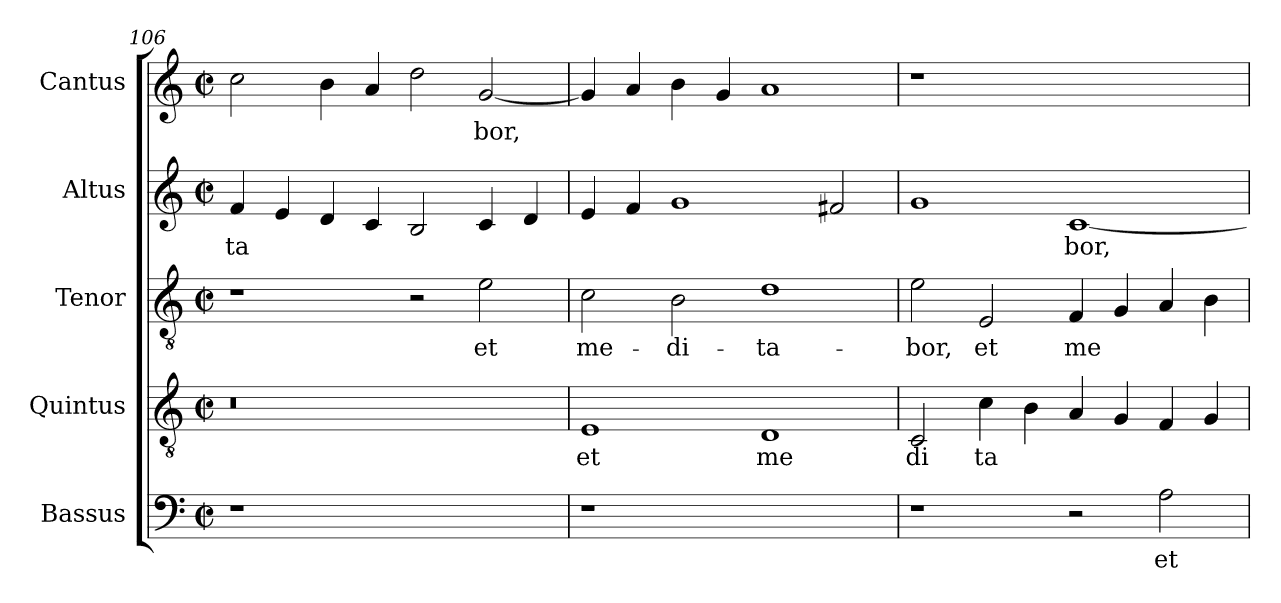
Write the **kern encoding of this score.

**kern	**text	**kern	**text	**kern	**text	**kern	**text	**kern	**text
*part5	*part5	*part4	*part4	*part3	*part3	*part2	*part2	*part1	*part1
*staff5	*staff5	*staff4	*staff4	*staff3	*staff3	*staff2	*staff2	*staff1	*staff1
*I"Bassus	*	*I"Quintus	*	*I"Tenor	*	*I"Altus	*	*I"Cantus	*
*clefF4	*	*clefGv2	*	*clefGv2	*	*clefG2	*	*clefG2	*
*k[]	*	*k[]	*	*k[]	*	*k[]	*	*k[]	*
*C:	*	*C:	*	*C:	*	*C:	*	*C:	*
*M2/2	*	*M2/2	*	*M2/2	*	*M2/2	*	*M2/2	*
*met(c|)	*	*met(c|)	*	*met(c|)	*	*met(c|)	*	*met(c|)	*
=106	=106	=106	=106	=106	=106	=106	=106	=106	=106
!	!	!	!	!	!	!	!LO:LY:b:cj	!	!LO:LY:b:cj
1r	.	0r	.	1r	.	4f/	ta	2cc\	--
!	!	!	!	!	!	!	!LO:LY:b:cj	!	!
.	.	.	.	.	.	4e/	.	.	.
!	!	!	!	!	!	!	!LO:LY:b:cj	!	!LO:LY:b:cj
.	.	.	.	.	.	4d/	.	4b\	--
!	!	!	!	!	!	!	!LO:LY:b:cj	!	!LO:LY:b:cj
.	.	.	.	.	.	4c/	.	4a/	--
!	!	!	!	!	!	!	!LO:LY:b:cj	!	!LO:LY:b:cj
1ryy	.	.	.	2r	.	2B/	.	2dd\	--
!	!	!	!	!	!LO:LY:b	!	!LO:LY:b:cj	!	!LO:LY:b:cj
.	.	.	.	2e\	et	4c/	.	[>2g/	-bor,
!	!	!	!	!	!	!	!LO:LY:b:cj	!	!
.	.	.	.	.	.	4d/	.	.	.
!!LO:PB:g=z
=107	=107	=107	=107	=107	=107	=107	=107	=107	=107
!	!	!	!LO:LY:b:cj	!	!LO:LY:b	!	!LO:LY:b:cj	!	!LO:LY:b:cj
1r	.	1E	et	2c\	me-	4e/	.	4g/]	.
!	!	!	!	!	!	!	!LO:LY:b:cj	!	!LO:LY:b:cj
.	.	.	.	.	.	4f/	.	4a/	.
!	!	!	!	!	!LO:LY:b	!	!LO:LY:b:cj	!	!LO:LY:b:cj
.	.	.	.	2B\	-di-	1g	.	4b\	.
!	!	!	!	!	!	!	!	!	!LO:LY:b:cj
.	.	.	.	.	.	.	.	4g/	.
!	!	!	!LO:LY:b:cj	!	!LO:LY:b	!	!	!	!LO:LY:b:cj
1ryy	.	1D	me	1d	-ta-	.	.	1a	.
!	!	!	!	!	!	!	!LO:LY:b:cj	!	!
.	.	.	.	.	.	2f#/	.	.	.
=108	=108	=108	=108	=108	=108	=108	=108	=108	=108
!	!	!	!LO:LY:b:cj	!	!LO:LY:b	!	!LO:LY:b:cj	!	!
1r	.	2C/	di	2e\	-bor,	1g	.	1r	.
!	!	!	!LO:LY:b:cj	!	!LO:LY:b	!	!	!	!
.	.	4c\	ta	2E/	et	.	.	.	.
!	!	!	!LO:LY:b:cj	!	!	!	!	!	!
.	.	4B\	.	.	.	.	.	.	.
!	!	!	!LO:LY:b:cj	!	!LO:LY:b	!	!LO:LY:b:cj	!	!
2r	.	4A/	.	4F/	me-	[<1c	bor,	1ryy	.
!	!	!	!LO:LY:b:cj	!	!LO:LY:b	!	!	!	!
.	.	4G/	.	4G/	--	.	.	.	.
!	!LO:LY:b:cj	!	!LO:LY:b:cj	!	!LO:LY:b	!	!	!	!
2A\	et	4F/	.	4A/	--	.	.	.	.
!	!	!	!LO:LY:b:cj	!	!LO:LY:b	!	!	!	!
.	.	4G/	.	4B\	--	.	.	.	.
=	=	=	=	=	=	=	=	=	=
*-	*-	*-	*-	*-	*-	*-	*-	*-	*-
